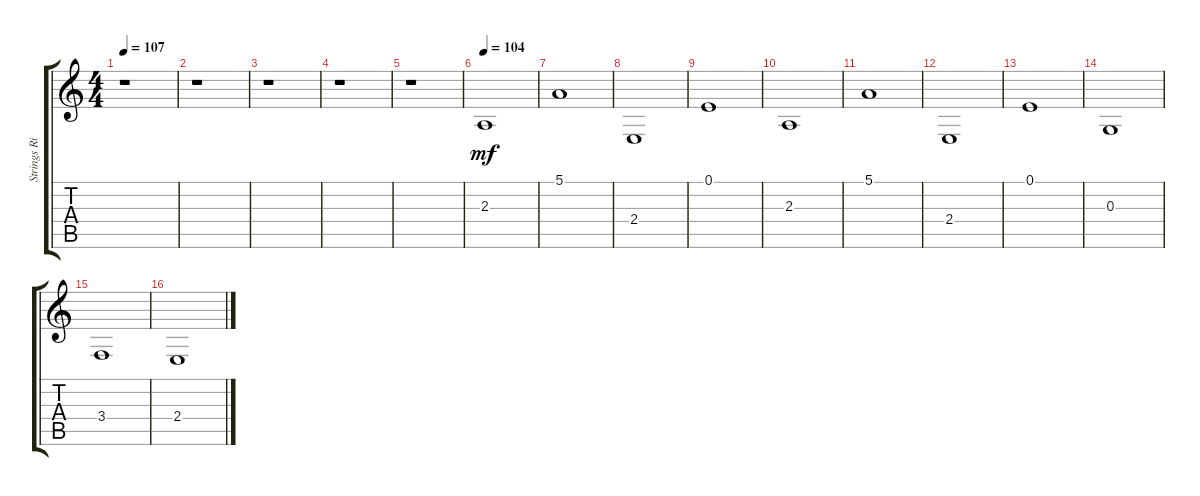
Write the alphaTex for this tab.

\track ("Strings Right Hand" "Strings Ri") {instrument stringensemble1}
\staff {score tabs}
\tuning (E4 B3 G3 D3 A2 E2) {hide}
\ts (4 4)
\tempo 107
\clef g2
\ks c
r.1{dy f} |
r.1 |
r.1 |
r.1 |
r.1 |
\tempo 104
2.3.1{dy mf} |
5.1.1 |
2.4.1 |
0.1.1 |
2.3.1 |
5.1.1 |
2.4.1 |
0.1.1 |
0.3.1 |
3.4.1 |
2.4.1
